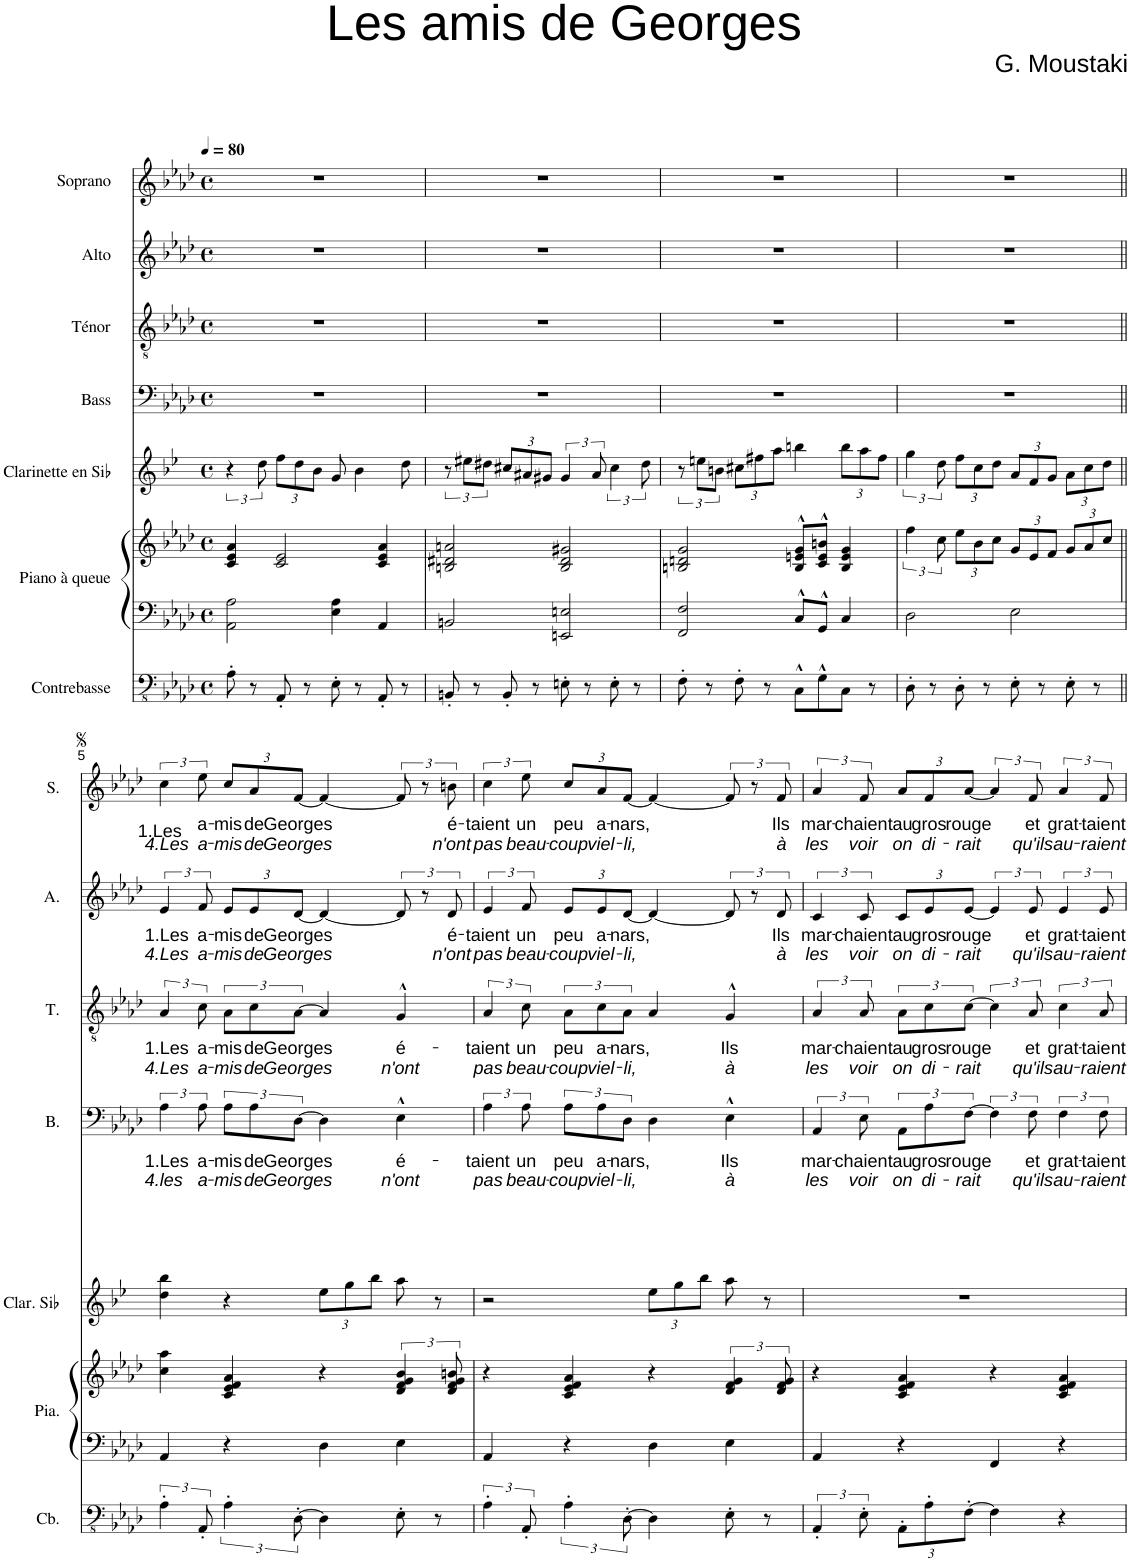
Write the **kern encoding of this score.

**kern	**kern	**kern	**kern	**kern	**text	**text	**kern	**text	**text	**kern	**text	**text	**kern	**text	**text
*part7	*part6	*part6	*part5	*part4	*part4	*part4	*part3	*part3	*part3	*part2	*part2	*part2	*part1	*part1	*part1
*staff8	*staff7	*staff6	*staff5	*staff4	*staff4	*staff4	*staff3	*staff3	*staff3	*staff2	*staff2	*staff2	*staff1	*staff1	*staff1
*I"Contrebasse	*I"Piano à queue	*	*I"Clarinette en Sib	*I"Bass	*	*	*I"Ténor	*	*	*I"Alto	*	*	*I"Soprano	*	*
*I'Cb.	*I'Pia.	*	*I'Clar. Sib	*I'B.	*	*	*I'T.	*	*	*I'A.	*	*	*I'S.	*	*
*clefFv4	*clefF4	*clefG2	*clefG2	*clefF4	*	*	*clefGv2	*	*	*clefG2	*	*	*clefG2	*	*
*Trd7c12	*	*	*Trd1c2	*	*	*	*	*	*	*	*	*	*	*	*
*k[b-e-a-d-]	*k[b-e-a-d-]	*k[b-e-a-d-]	*k[b-e-]	*k[b-e-a-d-]	*	*	*k[b-e-a-d-]	*	*	*k[b-e-a-d-]	*	*	*k[b-e-a-d-]	*	*
*M4/4	*M4/4	*M4/4	*M4/4	*M4/4	*	*	*M4/4	*	*	*M4/4	*	*	*M4/4	*	*
*met(c)	*met(c)	*met(c)	*met(c)	*met(c)	*	*	*met(c)	*	*	*met(c)	*	*	*met(c)	*	*
*MM80	*MM80	*MM80	*MM80	*MM80	*	*	*MM80	*	*	*MM80	*	*	*MM80	*	*
=1	=1	=1	=1	=1	=1	=1	=1	=1	=1	=1	=1	=1	=1	=1	=1
8AA-'\	2AA-\ 2A-\	4c/ 4e-/ 4a-/	6r	1r	.	.	1r	.	.	1r	.	.	1r	.	.
8r	.	.	.	.	.	.	.	.	.	.	.	.	.	.	.
.	.	.	12dd\	.	.	.	.	.	.	.	.	.	.	.	.
*	*	*	*Xbrackettup	*	*	*	*	*	*	*	*	*	*	*	*
8AAA-'/	.	2c/ 2e-/	12ff\L	.	.	.	.	.	.	.	.	.	.	.	.
.	.	.	12dd\	.	.	.	.	.	.	.	.	.	.	.	.
8r	.	.	.	.	.	.	.	.	.	.	.	.	.	.	.
.	.	.	12b-\J	.	.	.	.	.	.	.	.	.	.	.	.
8EE-'\	4E-\ 4A-\	.	8g/	.	.	.	.	.	.	.	.	.	.	.	.
8r	.	.	4b-\	.	.	.	.	.	.	.	.	.	.	.	.
8AAA-'/	4AA-/	4c/ 4e-/ 4a-/	.	.	.	.	.	.	.	.	.	.	.	.	.
8r	.	.	8dd\	.	.	.	.	.	.	.	.	.	.	.	.
=2	=2	=2	=2	=2	=2	=2	=2	=2	=2	=2	=2	=2	=2	=2	=2
*	*	*	*brackettup	*	*	*	*	*	*	*	*	*	*	*	*
8BBBn'/	2BBn/	2Bn/ 2d#X/ 2an/	12r	1r	.	.	1r	.	.	1r	.	.	1r	.	.
.	.	.	12ee#X\L	.	.	.	.	.	.	.	.	.	.	.	.
8r	.	.	.	.	.	.	.	.	.	.	.	.	.	.	.
.	.	.	12dd#X\J	.	.	.	.	.	.	.	.	.	.	.	.
*	*	*	*Xbrackettup	*	*	*	*	*	*	*	*	*	*	*	*
8BBB'/	.	.	12cc#X/L	.	.	.	.	.	.	.	.	.	.	.	.
.	.	.	12a#X/	.	.	.	.	.	.	.	.	.	.	.	.
8r	.	.	.	.	.	.	.	.	.	.	.	.	.	.	.
.	.	.	12g#X/J	.	.	.	.	.	.	.	.	.	.	.	.
*	*	*	*brackettup	*	*	*	*	*	*	*	*	*	*	*	*
8EEn'\	2EEn/ 2En/	2B/ 2d#/ 2g#X/	6g#/	.	.	.	.	.	.	.	.	.	.	.	.
8r	.	.	.	.	.	.	.	.	.	.	.	.	.	.	.
.	.	.	12a#/	.	.	.	.	.	.	.	.	.	.	.	.
8EE'\	.	.	6cc#\	.	.	.	.	.	.	.	.	.	.	.	.
8r	.	.	.	.	.	.	.	.	.	.	.	.	.	.	.
.	.	.	12dd#\	.	.	.	.	.	.	.	.	.	.	.	.
=3	=3	=3	=3	=3	=3	=3	=3	=3	=3	=3	=3	=3	=3	=3	=3
8FF'\	2FF/ 2F/	2Bn/ 2dn/ 2g/	12r	1r	.	.	1r	.	.	1r	.	.	1r	.	.
.	.	.	12een\L	.	.	.	.	.	.	.	.	.	.	.	.
8r	.	.	.	.	.	.	.	.	.	.	.	.	.	.	.
.	.	.	12bn\J	.	.	.	.	.	.	.	.	.	.	.	.
*	*	*	*Xbrackettup	*	*	*	*	*	*	*	*	*	*	*	*
8FF'\	.	.	12cc#X\L	.	.	.	.	.	.	.	.	.	.	.	.
.	.	.	12ff#X\	.	.	.	.	.	.	.	.	.	.	.	.
8r	.	.	.	.	.	.	.	.	.	.	.	.	.	.	.
.	.	.	12aa\J	.	.	.	.	.	.	.	.	.	.	.	.
8CC^^\L	8C^^/L	8B/^^ 8en/^^ 8g/^^L	4bbn\	.	.	.	.	.	.	.	.	.	.	.	.
8GG^^\	8GG^^/J	8c/^^ 8e/^^ 8bn/^^J	.	.	.	.	.	.	.	.	.	.	.	.	.
8CC\J	4C/	4B/ 4e/ 4g/	12bb\L	.	.	.	.	.	.	.	.	.	.	.	.
.	.	.	12aa\	.	.	.	.	.	.	.	.	.	.	.	.
8r	.	.	.	.	.	.	.	.	.	.	.	.	.	.	.
.	.	.	12ff#\J	.	.	.	.	.	.	.	.	.	.	.	.
=4	=4	=4	=4	=4	=4	=4	=4	=4	=4	=4	=4	=4	=4	=4	=4
*	*	*	*brackettup	*	*	*	*	*	*	*	*	*	*	*	*
8DD-'\	2D-\	6ff\	6gg\	1r	.	.	1r	.	.	1r	.	.	1r	.	.
8r	.	.	.	.	.	.	.	.	.	.	.	.	.	.	.
.	.	12cc\	12dd\	.	.	.	.	.	.	.	.	.	.	.	.
*	*	*Xbrackettup	*Xbrackettup	*	*	*	*	*	*	*	*	*	*	*	*
8DD-'\	.	12ee-\L	12ff\L	.	.	.	.	.	.	.	.	.	.	.	.
.	.	12b-\	12cc\	.	.	.	.	.	.	.	.	.	.	.	.
8r	.	.	.	.	.	.	.	.	.	.	.	.	.	.	.
.	.	12cc\J	12dd\J	.	.	.	.	.	.	.	.	.	.	.	.
8EE-'\	2E-\	12g/L	12a/L	.	.	.	.	.	.	.	.	.	.	.	.
.	.	12e-/	12f/	.	.	.	.	.	.	.	.	.	.	.	.
8r	.	.	.	.	.	.	.	.	.	.	.	.	.	.	.
.	.	12f/J	12g/J	.	.	.	.	.	.	.	.	.	.	.	.
8EE-'\	.	12g/L	12a\L	.	.	.	.	.	.	.	.	.	.	.	.
.	.	12a-/	12cc\	.	.	.	.	.	.	.	.	.	.	.	.
8r	.	.	.	.	.	.	.	.	.	.	.	.	.	.	.
.	.	12cc/J	12dd\J	.	.	.	.	.	.	.	.	.	.	.	.
!!LO:LB:g=z
=5||	=5||	=5||	=5||	=5||	=5||	=5||	=5||	=5||	=5||	=5||	=5||	=5||	=5||	=5||	=5||
!	!	!	!	!	!LO:LY:b	!LO:LY:b	!	!LO:LY:b	!LO:LY:b	!	!LO:LY:b	!LO:LY:b	!	!LO:LY:b	!LO:LY:b
6AA-'\	4AA-/	4cc\ 4aa-\	4dd\ 4bb-\	6A-\	1.Les	4.les	6A-/	1.Les	4.Les	6e-/	1.Les	4.Les	6cc\	1.Les	4.Les
!	!	!	!	!	!LO:LY:b	!LO:LY:b	!	!LO:LY:b	!LO:LY:b	!	!LO:LY:b	!LO:LY:b	!	!LO:LY:b	!LO:LY:b
12AAA-'/	.	.	.	12A-\	a-	a-	12c\	a-	a-	12f/	a-	a-	12ee-\	a-	a-
!	!	!	!	!	!LO:LY:b	!LO:LY:b	!	!LO:LY:b	!LO:LY:b	!	!	!	!	!	!
*	*	*	*	*	*	*	*	*	*	*Xbrackettup	*	*	*	*	*
!	!	!	!	!	!	!	!	!	!	!	!LO:LY:b	!LO:LY:b	!	!	!
*	*	*	*	*	*	*	*	*	*	*	*	*	*Xbrackettup	*	*
!	!	!	!	!	!	!	!	!	!	!	!	!	!	!LO:LY:b	!LO:LY:b
6AA-'\	4r	4c/ 4e-/ 4f/ 4a-/	4r	12A-\L	-mis	-mis	12A-\L	-mis	-mis	12e-/L	-mis	-mis	12cc/L	-mis	-mis
!	!	!	!	!	!LO:LY:b	!LO:LY:b	!	!LO:LY:b	!LO:LY:b	!	!LO:LY:b	!LO:LY:b	!	!LO:LY:b	!LO:LY:b
.	.	.	.	12A-\	de	de	12c\	de	de	12e-/	de	de	12a-/	de	de
!	!	!	!	!	!LO:LY:b	!LO:LY:b	!	!LO:LY:b	!LO:LY:b	!	!LO:LY:b	!LO:LY:b	!	!LO:LY:b	!LO:LY:b
[12DD-'\	.	.	.	[12D-\J	Georges	Georges	[12A-\J	Georges	Georges	[12d-/J	Georges	Georges	[12f/J	Georges	Georges
4DD-\]	4D-\	4r	12ee-\L	4D-\]	.	.	4A-/]	.	.	4d-/_	.	.	4f/_	.	.
.	.	.	12gg\	.	.	.	.	.	.	.	.	.	.	.	.
.	.	.	12bb-\J	.	.	.	.	.	.	.	.	.	.	.	.
*	*	*brackettup	*	*	*	*	*	*	*	*	*	*	*	*	*
!	!	!	!	!	!LO:LY:b	!LO:LY:b	!	!LO:LY:b	!LO:LY:b	!	!	!	!	!	!
*	*	*	*	*	*	*	*	*	*	*brackettup	*	*	*brackettup	*	*
8EE-'\	4E-\	6d-/ 6f/ 6g/ 6b-/	8aa\	4E-^^\	é-	n'ont	4G^^/	é-	n'ont	12d-/]	.	.	12f/]	.	.
.	.	.	.	.	.	.	.	.	.	12r	.	.	12r	.	.
8r	.	.	8r	.	.	.	.	.	.	.	.	.	.	.	.
!	!	!	!	!	!	!	!	!	!	!	!LO:LY:b	!LO:LY:b	!	!LO:LY:b	!LO:LY:b
.	.	12d-/ 12f/ 12g/ 12bn/	.	.	.	.	.	.	.	12d-/	é-	n'ont	12bn\	é-	n'ont
=6	=6	=6	=6	=6	=6	=6	=6	=6	=6	=6	=6	=6	=6	=6	=6
!	!	!	!	!	!LO:LY:b	!LO:LY:b	!	!LO:LY:b	!LO:LY:b	!	!LO:LY:b	!LO:LY:b	!	!LO:LY:b	!LO:LY:b
6AA-'\	4AA-/	4r	2r	6A-\	-taient	pas	6A-/	-taient	pas	6e-/	-taient	pas	6cc\	-taient	pas
!	!	!	!	!	!LO:LY:b	!LO:LY:b	!	!LO:LY:b	!LO:LY:b	!	!LO:LY:b	!LO:LY:b	!	!LO:LY:b	!LO:LY:b
12AAA-'/	.	.	.	12A-\	un	beau-	12c\	un	beau-	12f/	un	beau-	12ee-\	un	beau-
!	!	!	!	!	!LO:LY:b	!LO:LY:b	!	!LO:LY:b	!LO:LY:b	!	!	!	!	!	!
*	*	*	*	*	*	*	*	*	*	*Xbrackettup	*	*	*	*	*
!	!	!	!	!	!	!	!	!	!	!	!LO:LY:b	!LO:LY:b	!	!	!
*	*	*	*	*	*	*	*	*	*	*	*	*	*Xbrackettup	*	*
!	!	!	!	!	!	!	!	!	!	!	!	!	!	!LO:LY:b	!LO:LY:b
6AA-'\	4r	4c/ 4e-/ 4f/ 4a-/	.	12A-\L	peu	-coup	12A-\L	peu	-coup	12e-/L	peu	-coup	12cc/L	peu	-coup
!	!	!	!	!	!LO:LY:b	!LO:LY:b	!	!LO:LY:b	!LO:LY:b	!	!LO:LY:b	!LO:LY:b	!	!LO:LY:b	!LO:LY:b
.	.	.	.	12A-\	a-	viel-	12c\	a-	viel-	12e-/	a-	viel-	12a-/	a-	viel-
!	!	!	!	!	!LO:LY:b	!LO:LY:b	!	!LO:LY:b	!LO:LY:b	!	!LO:LY:b	!LO:LY:b	!	!LO:LY:b	!LO:LY:b
[12DD-'\	.	.	.	12D-\J	-nars,	-li,	12A-\J	-nars,	-li,	[12d-/J	-nars,	-li,	[12f/J	-nars,	-li,
4DD-\]	4D-\	4r	12ee-\L	4D-\	.	.	4A-/	.	.	4d-/_	.	.	4f/_	.	.
.	.	.	12gg\	.	.	.	.	.	.	.	.	.	.	.	.
.	.	.	12bb-\J	.	.	.	.	.	.	.	.	.	.	.	.
!	!	!	!	!	!LO:LY:b	!LO:LY:b	!	!LO:LY:b	!LO:LY:b	!	!	!	!	!	!
*	*	*	*	*	*	*	*	*	*	*brackettup	*	*	*brackettup	*	*
8EE-'\	4E-\	6d-/ 6f/ 6g/	8aa\	4E-^^\	Ils	à	4G^^/	Ils	à	12d-/]	.	.	12f/]	.	.
.	.	.	.	.	.	.	.	.	.	12r	.	.	12r	.	.
8r	.	.	8r	.	.	.	.	.	.	.	.	.	.	.	.
!	!	!	!	!	!	!	!	!	!	!	!LO:LY:b	!LO:LY:b	!	!LO:LY:b	!LO:LY:b
.	.	12d-/ 12f/ 12g/	.	.	.	.	.	.	.	12d-/	Ils	à	12f/	Ils	à
=7	=7	=7	=7	=7	=7	=7	=7	=7	=7	=7	=7	=7	=7	=7	=7
!	!	!	!	!	!LO:LY:b	!LO:LY:b	!	!LO:LY:b	!LO:LY:b	!	!LO:LY:b	!LO:LY:b	!	!LO:LY:b	!LO:LY:b
6AAA-'/	4AA-/	4r	1r	6AA-/	mar-	les	6A-/	mar-	les	6c/	mar-	les	6a-/	mar-	les
!	!	!	!	!	!LO:LY:b	!LO:LY:b	!	!LO:LY:b	!LO:LY:b	!	!LO:LY:b	!LO:LY:b	!	!LO:LY:b	!LO:LY:b
12EE-'\	.	.	.	12E-\	-chaient	voir	12A-/	-chaient	voir	12c/	-chaient	voir	12f/	-chaient	voir
*Xbrackettup	*	*	*	*	*	*	*	*	*	*	*	*	*	*	*
!	!	!	!	!	!LO:LY:b	!LO:LY:b	!	!LO:LY:b	!LO:LY:b	!	!	!	!	!	!
*	*	*	*	*	*	*	*	*	*	*Xbrackettup	*	*	*	*	*
!	!	!	!	!	!	!	!	!	!	!	!LO:LY:b	!LO:LY:b	!	!	!
*	*	*	*	*	*	*	*	*	*	*	*	*	*Xbrackettup	*	*
!	!	!	!	!	!	!	!	!	!	!	!	!	!	!LO:LY:b	!LO:LY:b
12AAA-'\L	4r	4c/ 4e-/ 4f/ 4a-/	.	12AA-\L	au	on	12A-\L	au	on	12c/L	au	on	12a-/L	au	on
!	!	!	!	!	!LO:LY:b	!LO:LY:b	!	!LO:LY:b	!LO:LY:b	!	!LO:LY:b	!LO:LY:b	!	!LO:LY:b	!LO:LY:b
12AA-'\	.	.	.	12A-\	gros	di-	12c\	gros	di-	12e-/	gros	di-	12f/	gros	di-
!	!	!	!	!	!LO:LY:b	!LO:LY:b	!	!LO:LY:b	!LO:LY:b	!	!LO:LY:b	!LO:LY:b	!	!LO:LY:b	!LO:LY:b
[12FF'\J	.	.	.	[4F\	rouge	-rait	[4c\	rouge	-rait	[4e-/	rouge	-rait	[4a-/	rouge	-rait
4FF\]	4FF/	4r	.	.	.	.	.	.	.	.	.	.	.	.	.
!	!	!	!	!	!LO:LY:b	!LO:LY:b	!	!LO:LY:b	!LO:LY:b	!	!	!	!	!	!
*	*	*	*	*	*	*	*	*	*	*brackettup	*	*	*	*	*
!	!	!	!	!	!	!	!	!	!	!	!LO:LY:b	!LO:LY:b	!	!	!
*	*	*	*	*	*	*	*	*	*	*	*	*	*brackettup	*	*
!	!	!	!	!	!	!	!	!	!	!	!	!	!	!LO:LY:b	!LO:LY:b
.	.	.	.	12F\	et	qu'ils	12A-/	et	qu'ils	12e-/	et	qu'ils	12f/	et	qu'ils
!	!	!	!	!	!LO:LY:b	!LO:LY:b	!	!LO:LY:b	!LO:LY:b	!	!LO:LY:b	!LO:LY:b	!	!LO:LY:b	!LO:LY:b
4r	4r	4c/ 4e-/ 4f/ 4a-/	.	6F\	grat-	au-	6c\	grat-	au-	6e-/	grat-	au-	6a-/	grat-	au-
!	!	!	!	!	!LO:LY:b	!LO:LY:b	!	!LO:LY:b	!LO:LY:b	!	!LO:LY:b	!LO:LY:b	!	!LO:LY:b	!LO:LY:b
.	.	.	.	12F\	-taient	-raient	12A-/	-taient	-raient	12e-/	-taient	-raient	12f/	-taient	-raient
=	=	=	=	=	=	=	=	=	=	=	=	=	=	=	=
*-	*-	*-	*-	*-	*-	*-	*-	*-	*-	*-	*-	*-	*-	*-	*-
